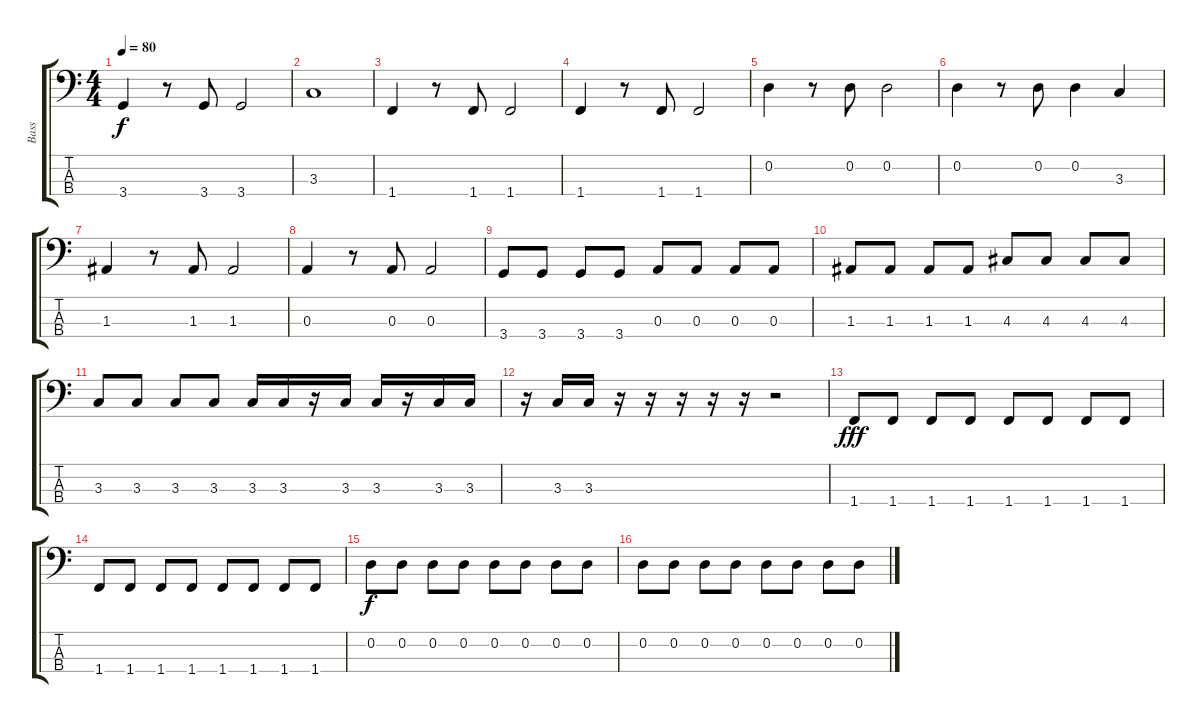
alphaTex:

\track ("Bass" "Bass") {instrument electricbassfinger}
\staff {score tabs}
\tuning (G2 D2 A1 E1) {hide}
\ts (4 4)
\tempo 80
\clef f4
\ks c
3.4.4{dy f} r.8 3.4.8 3.4.2 |
3.3.1 |
1.4.4 r.8 1.4.8 1.4.2 |
1.4.4 r.8 1.4.8 1.4.2 |
0.2.4 r.8 0.2.8 0.2.2 |
0.2.4 r.8 0.2.8 0.2.4 3.3.4 |
1.3.4 r.8 1.3.8 1.3.2 |
0.3.4 r.8 0.3.8 0.3.2 |
3.4.8 3.4.8 3.4.8 3.4.8 0.3.8 0.3.8 0.3.8 0.3.8 |
1.3.8 1.3.8 1.3.8 1.3.8 4.3.8 4.3.8 4.3.8 4.3.8 |
3.3.8 3.3.8 3.3.8 3.3.8 3.3.16 3.3.16 r.16 3.3.16 3.3.16 r.16 3.3.16 3.3.16 |
r.16 3.3.16 3.3.16 r.16 r.16 r.16 r.16 r.16 r.2 |
1.4.8{dy fff} 1.4.8 1.4.8 1.4.8 1.4.8 1.4.8 1.4.8 1.4.8 |
1.4.8 1.4.8 1.4.8 1.4.8 1.4.8 1.4.8 1.4.8 1.4.8 |
0.2.8{dy f} 0.2.8 0.2.8 0.2.8 0.2.8 0.2.8 0.2.8 0.2.8 |
0.2.8 0.2.8 0.2.8 0.2.8 0.2.8 0.2.8 0.2.8 0.2.8
